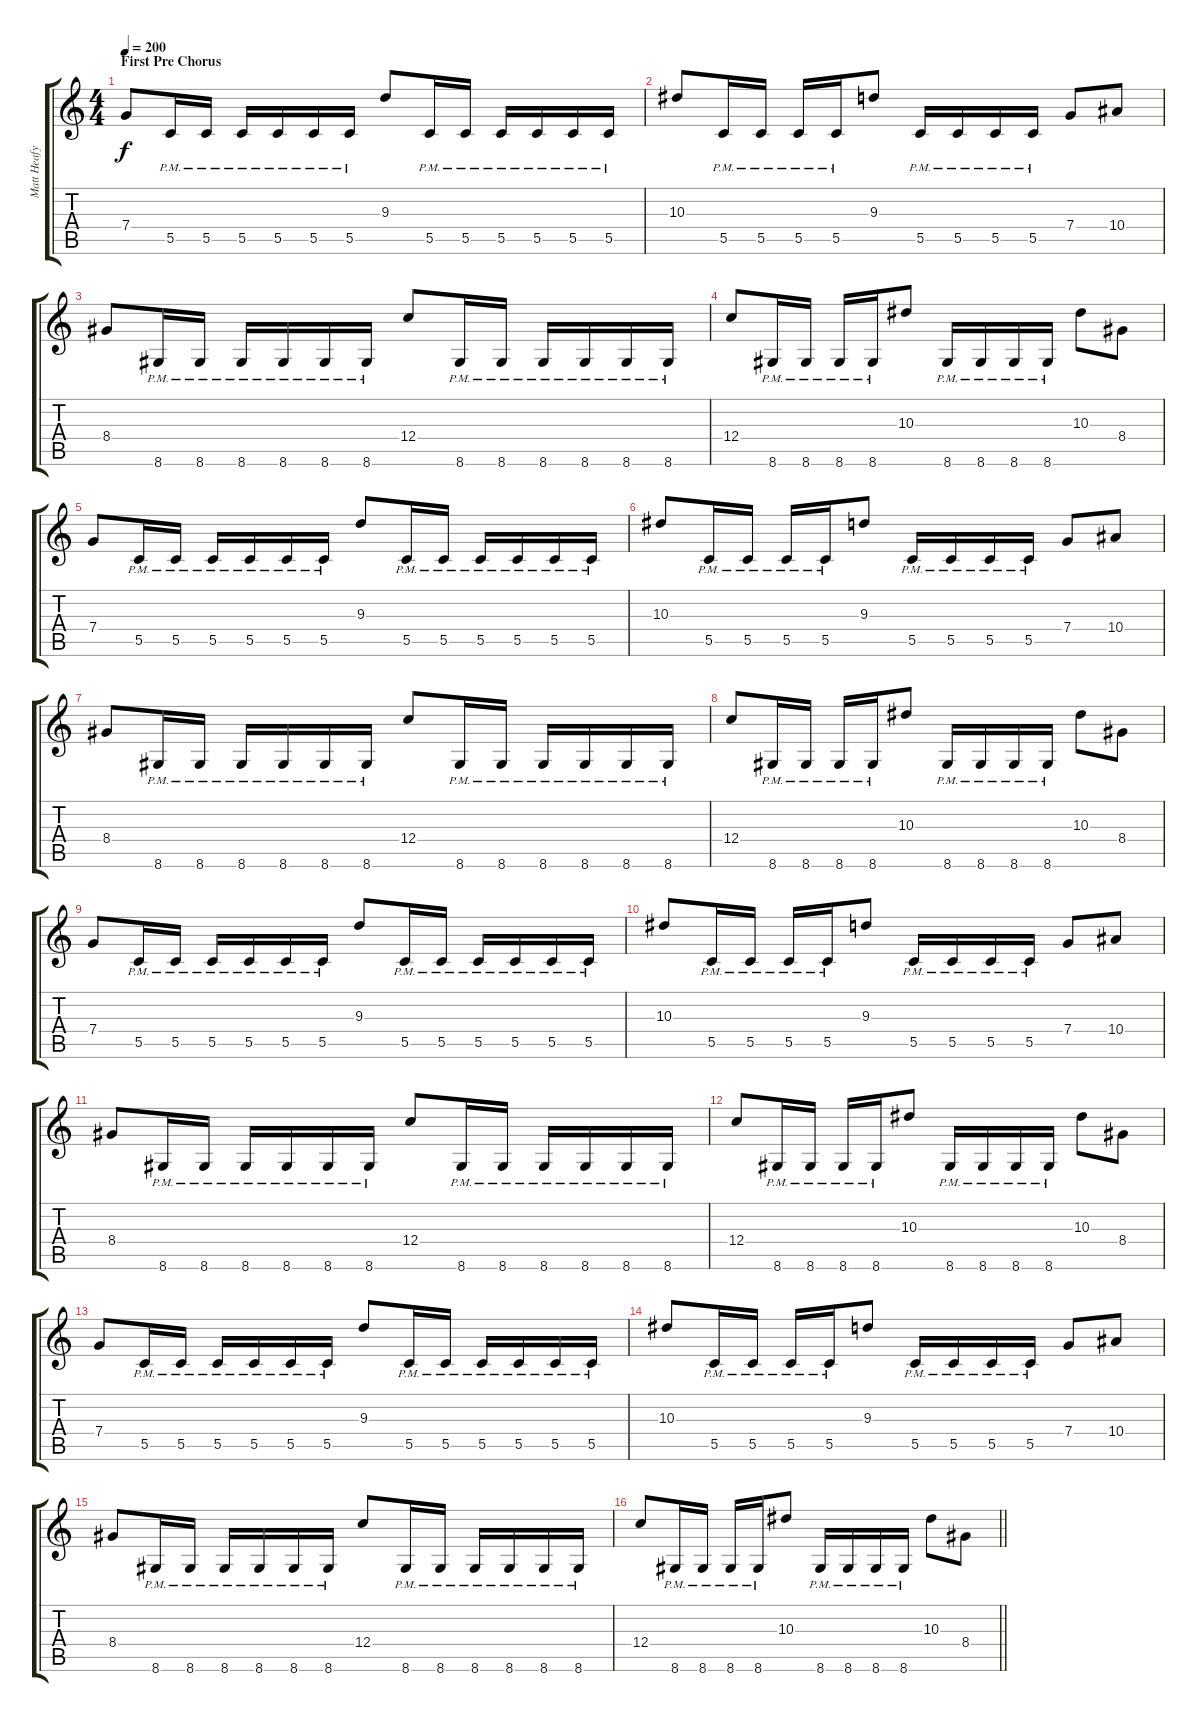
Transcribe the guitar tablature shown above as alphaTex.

\track ("Matt Heafy" "Matt Heafy") {instrument distortionguitar}
\staff {score tabs}
\tuning (D4 A3 F3 C3 G2 C2) {hide}
\ts (4 4)
\section ("" "First Pre Chorus")
\tempo 200
\clef g2
\ks c
7.4.8{dy f} 5.5{pm}.16 5.5{pm}.16 5.5{pm}.16 5.5{pm}.16 5.5{pm}.16 5.5{pm}.16 9.3.8 5.5{pm}.16 5.5{pm}.16 5.5{pm}.16 5.5{pm}.16 5.5{pm}.16 5.5{pm}.16 |
10.3.8 5.5{pm}.16 5.5{pm}.16 5.5{pm}.16 5.5{pm}.16 9.3.8 5.5{pm}.16 5.5{pm}.16 5.5{pm}.16 5.5{pm}.16 7.4.8 10.4.8 |
8.4.8 8.6{pm}.16 8.6{pm}.16 8.6{pm}.16 8.6{pm}.16 8.6{pm}.16 8.6{pm}.16 12.4.8 8.6{pm}.16 8.6{pm}.16 8.6{pm}.16 8.6{pm}.16 8.6{pm}.16 8.6{pm}.16 |
12.4.8 8.6{pm}.16 8.6{pm}.16 8.6{pm}.16 8.6{pm}.16 10.3.8 8.6{pm}.16 8.6{pm}.16 8.6{pm}.16 8.6{pm}.16 10.3.8 8.4.8 |
7.4.8 5.5{pm}.16 5.5{pm}.16 5.5{pm}.16 5.5{pm}.16 5.5{pm}.16 5.5{pm}.16 9.3.8 5.5{pm}.16 5.5{pm}.16 5.5{pm}.16 5.5{pm}.16 5.5{pm}.16 5.5{pm}.16 |
10.3.8 5.5{pm}.16 5.5{pm}.16 5.5{pm}.16 5.5{pm}.16 9.3.8 5.5{pm}.16 5.5{pm}.16 5.5{pm}.16 5.5{pm}.16 7.4.8 10.4.8 |
8.4.8 8.6{pm}.16 8.6{pm}.16 8.6{pm}.16 8.6{pm}.16 8.6{pm}.16 8.6{pm}.16 12.4.8 8.6{pm}.16 8.6{pm}.16 8.6{pm}.16 8.6{pm}.16 8.6{pm}.16 8.6{pm}.16 |
12.4.8 8.6{pm}.16 8.6{pm}.16 8.6{pm}.16 8.6{pm}.16 10.3.8 8.6{pm}.16 8.6{pm}.16 8.6{pm}.16 8.6{pm}.16 10.3.8 8.4.8 |
7.4.8 5.5{pm}.16 5.5{pm}.16 5.5{pm}.16 5.5{pm}.16 5.5{pm}.16 5.5{pm}.16 9.3.8 5.5{pm}.16 5.5{pm}.16 5.5{pm}.16 5.5{pm}.16 5.5{pm}.16 5.5{pm}.16 |
10.3.8 5.5{pm}.16 5.5{pm}.16 5.5{pm}.16 5.5{pm}.16 9.3.8 5.5{pm}.16 5.5{pm}.16 5.5{pm}.16 5.5{pm}.16 7.4.8 10.4.8 |
8.4.8 8.6{pm}.16 8.6{pm}.16 8.6{pm}.16 8.6{pm}.16 8.6{pm}.16 8.6{pm}.16 12.4.8 8.6{pm}.16 8.6{pm}.16 8.6{pm}.16 8.6{pm}.16 8.6{pm}.16 8.6{pm}.16 |
12.4.8 8.6{pm}.16 8.6{pm}.16 8.6{pm}.16 8.6{pm}.16 10.3.8 8.6{pm}.16 8.6{pm}.16 8.6{pm}.16 8.6{pm}.16 10.3.8 8.4.8 |
7.4.8 5.5{pm}.16 5.5{pm}.16 5.5{pm}.16 5.5{pm}.16 5.5{pm}.16 5.5{pm}.16 9.3.8 5.5{pm}.16 5.5{pm}.16 5.5{pm}.16 5.5{pm}.16 5.5{pm}.16 5.5{pm}.16 |
10.3.8 5.5{pm}.16 5.5{pm}.16 5.5{pm}.16 5.5{pm}.16 9.3.8 5.5{pm}.16 5.5{pm}.16 5.5{pm}.16 5.5{pm}.16 7.4.8 10.4.8 |
8.4.8 8.6{pm}.16 8.6{pm}.16 8.6{pm}.16 8.6{pm}.16 8.6{pm}.16 8.6{pm}.16 12.4.8 8.6{pm}.16 8.6{pm}.16 8.6{pm}.16 8.6{pm}.16 8.6{pm}.16 8.6{pm}.16 |
\barLineRight lightlight
12.4.8 8.6{pm}.16 8.6{pm}.16 8.6{pm}.16 8.6{pm}.16 10.3.8 8.6{pm}.16 8.6{pm}.16 8.6{pm}.16 8.6{pm}.16 10.3.8 8.4.8
